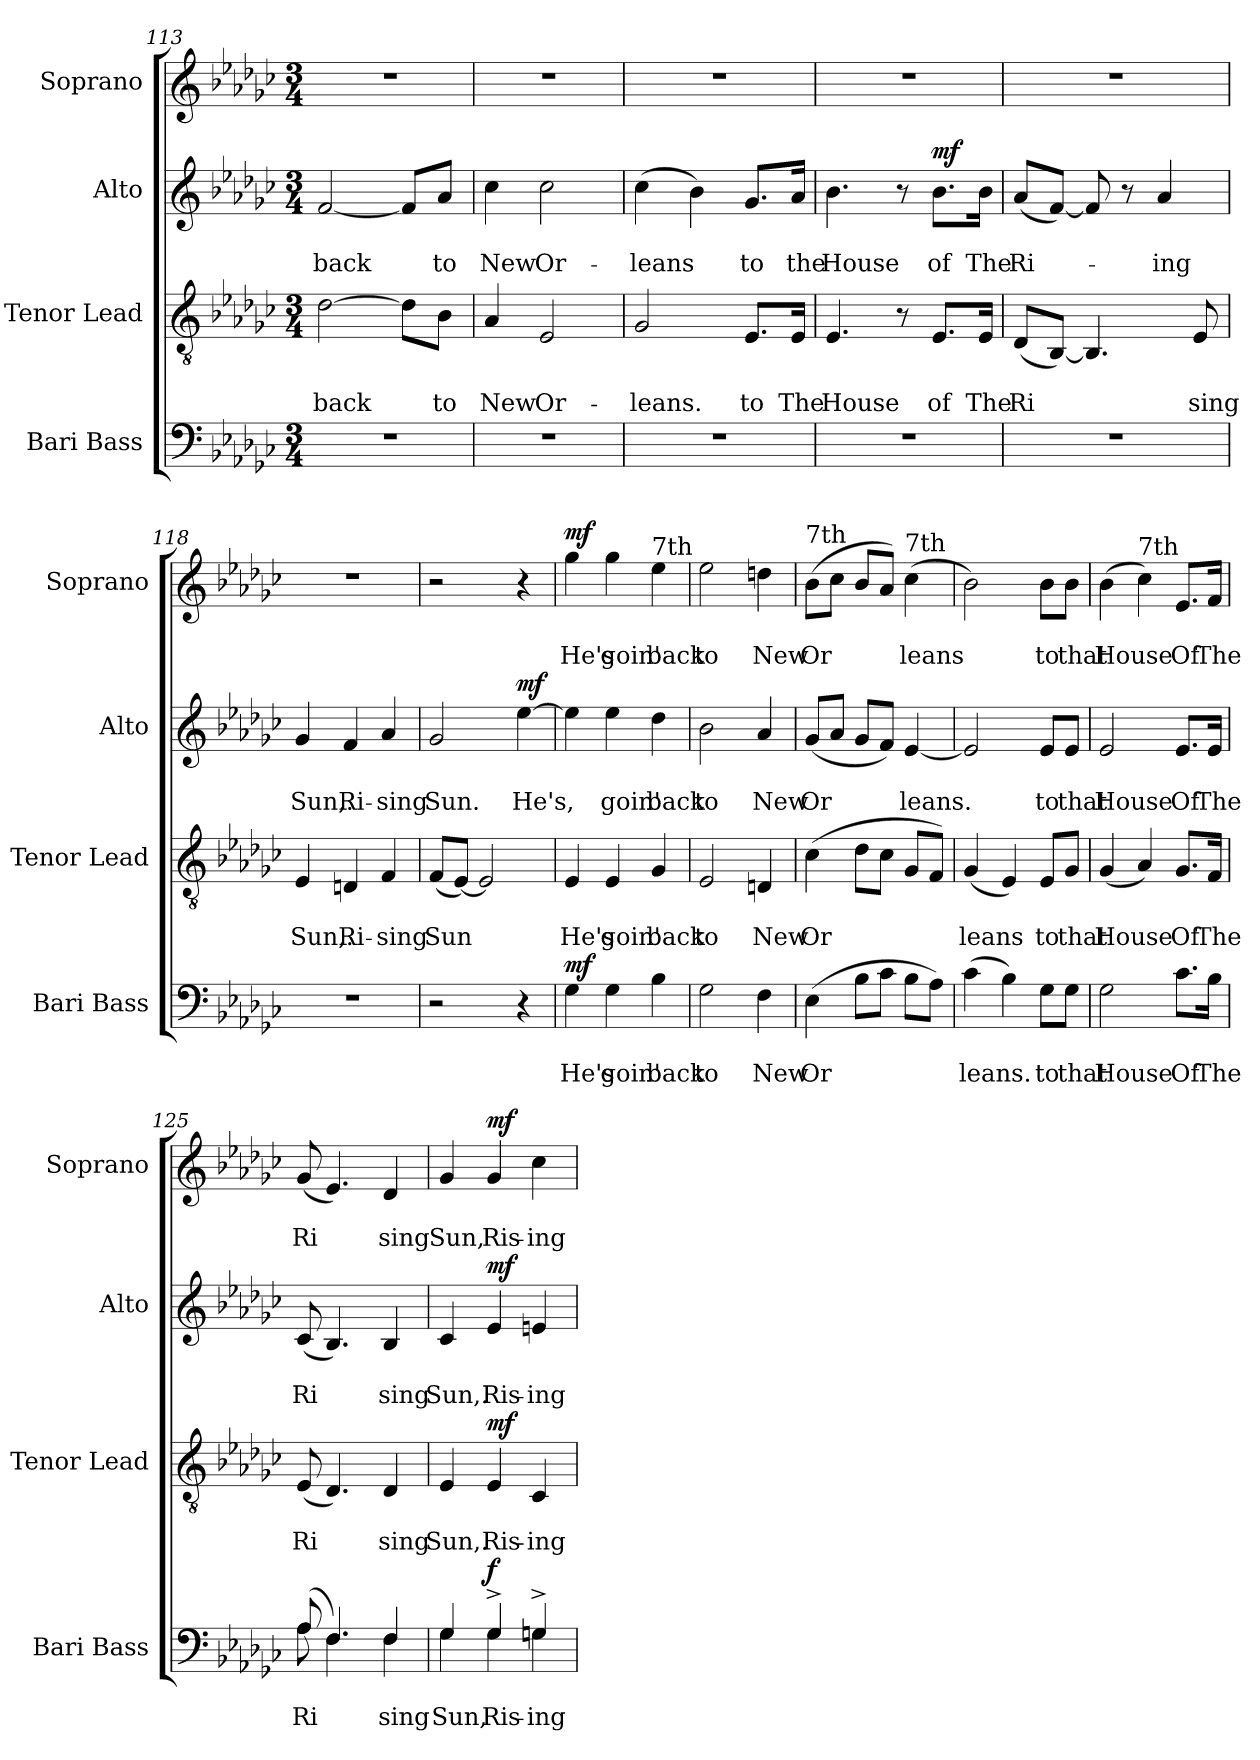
**kern	**text	**text	**dynam	**kern	**text	**text	**dynam	**kern	**text	**text	**dynam	**kern	**text	**text	**dynam
*part4	*part4	*part4	*part4	*part3	*part3	*part3	*part3	*part2	*part2	*part2	*part2	*part1	*part1	*part1	*part1
*staff4	*staff4	*staff4	*staff4	*staff3	*staff3	*staff3	*staff3	*staff2	*staff2	*staff2	*staff2	*staff1	*staff1	*staff1	*staff1
*I"Bari Bass	*	*	*	*I"Tenor Lead	*	*	*	*I"Alto	*	*	*	*I"Soprano	*	*	*
*I'Bari Bass	*	*	*	*I'Tenor  Lead	*	*	*	*I'Alto	*	*	*	*I'Soprano	*	*	*
*clefF4	*	*	*	*clefGv2	*	*	*	*clefG2	*	*	*	*clefG2	*	*	*
*k[b-e-a-d-g-c-]	*	*	*	*k[b-e-a-d-g-c-]	*	*	*	*k[b-e-a-d-g-c-]	*	*	*	*k[b-e-a-d-g-c-]	*	*	*
*M3/4	*	*	*	*M3/4	*	*	*	*M3/4	*	*	*	*M3/4	*	*	*
=113	=113	=113	=113	=113	=113	=113	=113	=113	=113	=113	=113	=113	=113	=113	=113
2.r	.	.	.	[2d-\	.	back	.	[2f/	.	back	.	2.r	.	.	.
.	.	.	.	8d-\L]	.	.	.	8f/L]	.	.	.	.	.	.	.
.	.	.	.	8B-\J	.	to	.	8a-/J	.	to	.	.	.	.	.
=114	=114	=114	=114	=114	=114	=114	=114	=114	=114	=114	=114	=114	=114	=114	=114
2.r	.	.	.	4A-/	.	New	.	4cc-\	.	New	.	2.r	.	.	.
.	.	.	.	2E-/	.	Or-	.	2cc-\	.	Or-	.	.	.	.	.
!!LO:LB:g=z
=115	=115	=115	=115	=115	=115	=115	=115	=115	=115	=115	=115	=115	=115	=115	=115
2.r	.	.	.	2G-/	.	-leans.	.	(4cc-\	.	-leans	.	2.r	.	.	.
.	.	.	.	.	.	.	.	4b-\)	.	.	.	.	.	.	.
.	.	.	.	8.E-/L	.	to	.	8.g-/L	.	to	.	.	.	.	.
.	.	.	.	16E-/Jk	.	The	.	16a-/Jk	.	the	.	.	.	.	.
=116	=116	=116	=116	=116	=116	=116	=116	=116	=116	=116	=116	=116	=116	=116	=116
2.r	.	.	.	4.E-/	.	House	.	4.b-\	.	House	.	2.r	.	.	.
.	.	.	.	8r	.	.	.	8r	.	.	.	.	.	.	.
!	!	!	!	!	!	!	!	!	!	!	!LO:DY:a	!	!	!	!
.	.	.	.	8.E-/L	.	of	.	8.b-\L	.	of	mf	.	.	.	.
.	.	.	.	16E-/Jk	.	The	.	16b-\Jk	.	The	.	.	.	.	.
=117	=117	=117	=117	=117	=117	=117	=117	=117	=117	=117	=117	=117	=117	=117	=117
2.r	.	.	.	(8D-/L	.	-Ri	.	(8a-/L	.	-Ri-	.	2.r	.	.	.
.	.	.	.	[8BB-/J)	.	.	.	[8f/J)	.	.	.	.	.	.	.
.	.	.	.	4.BB-/]	.	.	.	8f/]	.	.	.	.	.	.	.
.	.	.	.	.	.	.	.	8r	.	.	.	.	.	.	.
.	.	.	.	.	.	.	.	4a-/	.	ing	.	.	.	.	.
.	.	.	.	8E-/	.	sing	.	.	.	.	.	.	.	.	.
=118	=118	=118	=118	=118	=118	=118	=118	=118	=118	=118	=118	=118	=118	=118	=118
2.r	.	.	.	4E-/	.	Sun,.	.	4g-/	.	Sun,.	.	2.r	.	.	.
.	.	.	.	4Dn/	.	Ri-	.	4f/	.	Ri-	.	.	.	.	.
.	.	.	.	4F/	.	-sing	.	4a-/	.	-sing	.	.	.	.	.
=119	=119	=119	=119	=119	=119	=119	=119	=119	=119	=119	=119	=119	=119	=119	=119
2r	.	.	.	(8F/L	.	Sun	.	2g-/	.	Sun.	.	2r	.	.	.
.	.	.	.	[8E-/J)	.	.	.	.	.	.	.	.	.	.	.
.	.	.	.	2E-/]	.	.	.	.	.	.	.	.	.	.	.
!	!	!	!	!	!	!	!	!	!	!	!LO:DY:a	!	!	!	!
4r	.	.	.	.	.	.	.	[4ee-\	.	He's,	mf	4r	.	.	.
!!LO:PB:g=z
=120	=120	=120	=120	=120	=120	=120	=120	=120	=120	=120	=120	=120	=120	=120	=120
!	!	!	!LO:DY:a	!	!	!	!	!	!	!	!	!	!	!	!LO:DY:a
4G-\	.	He's	mf	4E-/	.	He's	.	4ee-\]	.	.	.	4gg-\	.	He's	mf
4G-\	.	goin'	.	4E-/	.	goin'	.	4ee-\	.	goin'	.	4gg-\	.	goin'	.
!	!	!	!	!	!	!	!	!	!	!	!	!LO:TX:a:t=7th	!	!	!
4B-\	.	back	.	4G-/	.	back	.	4dd-\	.	back	.	4ee-\	.	back	.
=121	=121	=121	=121	=121	=121	=121	=121	=121	=121	=121	=121	=121	=121	=121	=121
2G-\	.	to	.	2E-/	.	to	.	2b-\	.	to	.	2ee-\	.	to	.
4F\	.	New	.	4Dn/	.	New	.	4a-/	.	New	.	4ddn\	.	New	.
=122	=122	=122	=122	=122	=122	=122	=122	=122	=122	=122	=122	=122	=122	=122	=122
!	!	!	!	!	!	!	!	!	!	!	!	!LO:TX:a:t=7th	!	!	!
(>4E-\	.	Or	.	(4c-\	.	Or	.	(8g-/L	.	Or	.	(8b-\L	.	Or	.
.	.	.	.	.	.	.	.	8a-/J	.	.	.	8cc-\J	.	.	.
8B-\L	.	.	.	8d-\L	.	.	.	8g-/L	.	.	.	8b-/L	.	.	.
8c-\J	.	.	.	8c-\J	.	.	.	8f/J)	.	.	.	8a-/J)	.	.	.
!	!	!	!	!	!	!	!	!	!	!	!	!LO:TX:a:t=7th	!	!	!
8B-\L	.	.	.	8G-/L	.	.	.	[4e-/	.	leans.	.	(4cc-\	.	leans	.
8A-\J)	.	.	.	8F/J)	.	.	.	.	.	.	.	.	.	.	.
=123	=123	=123	=123	=123	=123	=123	=123	=123	=123	=123	=123	=123	=123	=123	=123
(4c-\	.	leans.	.	(4G-/	.	leans	.	2e-/]	.	.	.	2b-\)	.	.	.
4B-\)	.	.	.	4E-/)	.	.	.	.	.	.	.	.	.	.	.
8G-\L	.	to	.	8E-/L	.	to	.	8e-/L	.	to	.	8b-\L	.	to	.
8G-\J	.	that	.	8G-/J	.	that	.	8e-/J	.	that	.	8b-\J	.	that	.
=124	=124	=124	=124	=124	=124	=124	=124	=124	=124	=124	=124	=124	=124	=124	=124
2G-\	.	House	.	(4G-/	.	House	.	2e-/	.	-House	.	(4b-\	.	House	.
!	!	!	!	!	!	!	!	!	!	!	!	!LO:TX:a:t=7th	!	!	!
.	.	.	.	4A-/)	.	.	.	.	.	.	.	4cc-\)	.	.	.
8.c-\L	.	Of	.	8.G-/L	.	Of	.	8.e-/L	.	Of	.	8.e-/L	.	Of	.
16B-\Jk	.	The	.	16F/Jk	.	The	.	16e-/Jk	.	The	.	16f/Jk	.	The	.
!!LO:LB:g=z
=125	=125	=125	=125	=125	=125	=125	=125	=125	=125	=125	=125	=125	=125	=125	=125
*^	*	*	*	*	*	*	*	*	*	*	*	*	*	*	*
(8A-/	8A-\	.	-Ri	.	(8E-/	.	Ri	.	(8c-/	.	Ri	.	(8g-/	.	-Ri	.
4.F/)	4.F\	.	.	.	4.D-/)	.	.	.	4.B-/)	.	.	.	4.e-/)	.	.	.
4F/	4F\	.	sing	.	4D-/	.	sing	.	4B-/	.	sing	.	4d-/	.	sing	.
=126	=126	=126	=126	=126	=126	=126	=126	=126	=126	=126	=126	=126	=126	=126	=126	=126
4G-/	4G-\	.	Sun,	.	4E-/	.	Sun,.	.	4c-/	.	Sun,.	.	4g-/	.	Sun,	.
!	!	!	!	!LO:DY:a	!	!	!	!LO:DY:a	!	!	!	!LO:DY:a	!	!	!	!LO:DY:a
4G-^/	4G-\	.	Ris-	f	4E-/	.	Ris-	mf	4e-/	.	Ris-	mf	4g-/	.	Ris-	mf
4Gn^/	4Gn\	.	-ing	.	4C-/	.	-ing	.	4en/	.	-ing	.	4cc-\	.	-ing	.
*v	*v	*	*	*	*	*	*	*	*	*	*	*	*	*	*	*
=	=	=	=	=	=	=	=	=	=	=	=	=	=	=	=
*-	*-	*-	*-	*-	*-	*-	*-	*-	*-	*-	*-	*-	*-	*-	*-
